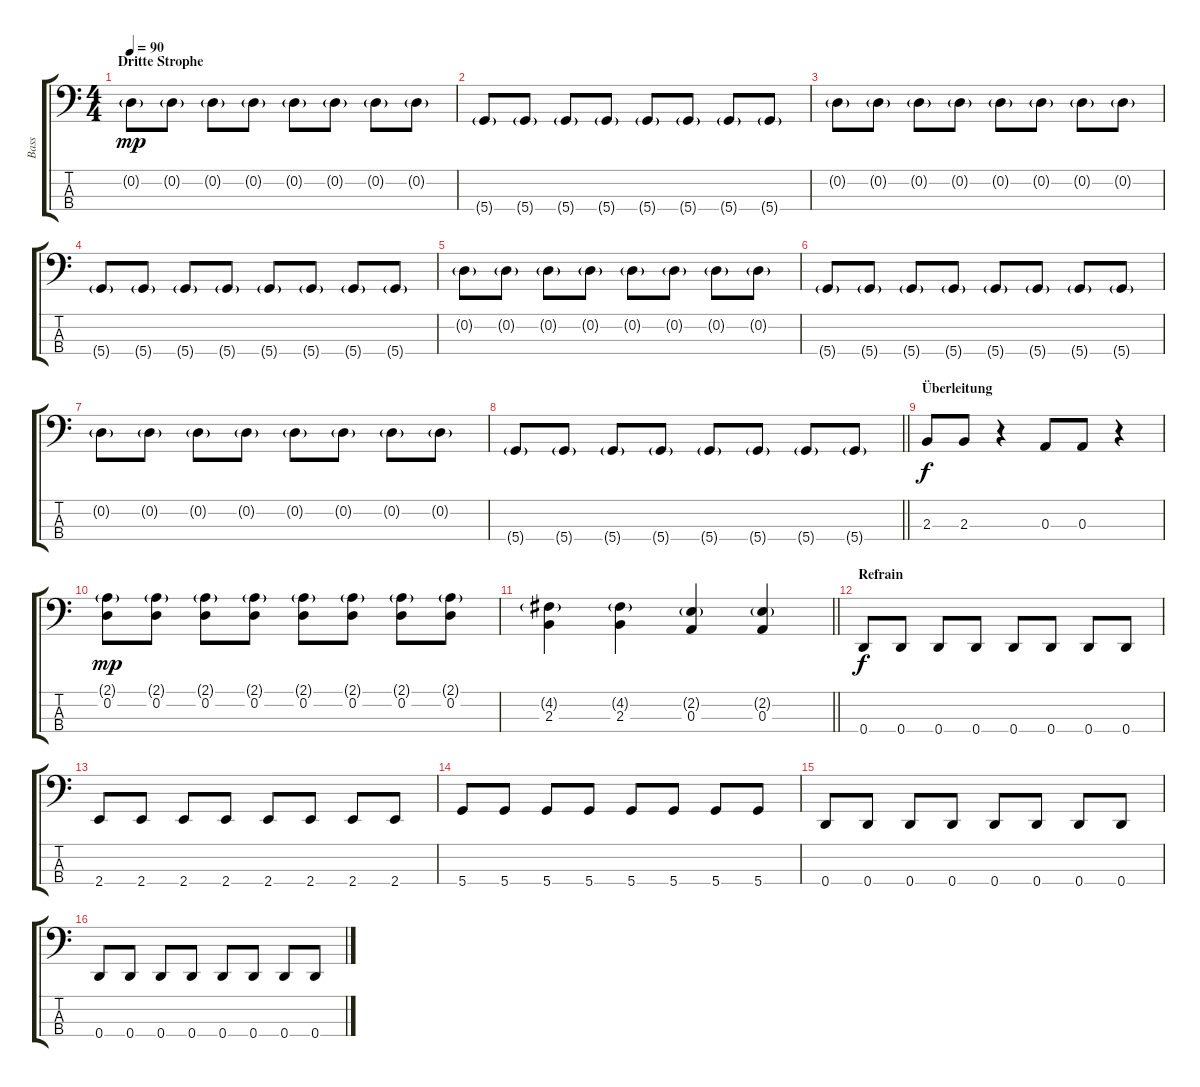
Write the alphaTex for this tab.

\track ("Bass" "Bass") {instrument electricbassfinger}
\staff {score tabs}
\tuning (G2 D2 A1 D1) {hide}
\ts (4 4)
\section ("" "Dritte Strophe")
\tempo 90
\clef f4
\ks c
0.2{g}.8{dy mp} 0.2{g}.8 0.2{g}.8 0.2{g}.8 0.2{g}.8 0.2{g}.8 0.2{g}.8 0.2{g}.8 |
5.4{g}.8 5.4{g}.8 5.4{g}.8 5.4{g}.8 5.4{g}.8 5.4{g}.8 5.4{g}.8 5.4{g}.8 |
0.2{g}.8 0.2{g}.8 0.2{g}.8 0.2{g}.8 0.2{g}.8 0.2{g}.8 0.2{g}.8 0.2{g}.8 |
5.4{g}.8 5.4{g}.8 5.4{g}.8 5.4{g}.8 5.4{g}.8 5.4{g}.8 5.4{g}.8 5.4{g}.8 |
0.2{g}.8 0.2{g}.8 0.2{g}.8 0.2{g}.8 0.2{g}.8 0.2{g}.8 0.2{g}.8 0.2{g}.8 |
5.4{g}.8 5.4{g}.8 5.4{g}.8 5.4{g}.8 5.4{g}.8 5.4{g}.8 5.4{g}.8 5.4{g}.8 |
0.2{g}.8 0.2{g}.8 0.2{g}.8 0.2{g}.8 0.2{g}.8 0.2{g}.8 0.2{g}.8 0.2{g}.8 |
\barLineRight lightlight
5.4{g}.8 5.4{g}.8 5.4{g}.8 5.4{g}.8 5.4{g}.8 5.4{g}.8 5.4{g}.8 5.4{g}.8 |
\section ("" "Überleitung")
2.3.8{dy f} 2.3.8 r.4 0.3.8 0.3.8 r.4 |
(2.1{g} 0.2).8{dy mp} (2.1{g} 0.2).8 (2.1{g} 0.2).8 (2.1{g} 0.2).8 (2.1{g} 0.2).8 (2.1{g} 0.2).8 (2.1{g} 0.2).8 (2.1{g} 0.2).8 |
\barLineRight lightlight
(4.2{g} 2.3).4 (4.2{g} 2.3).4 (2.2{g} 0.3).4 (2.2{g} 0.3).4 |
\section ("" "Refrain")
0.4.8{dy f} 0.4.8 0.4.8 0.4.8 0.4.8 0.4.8 0.4.8 0.4.8 |
2.4.8 2.4.8 2.4.8 2.4.8 2.4.8 2.4.8 2.4.8 2.4.8 |
5.4.8 5.4.8 5.4.8 5.4.8 5.4.8 5.4.8 5.4.8 5.4.8 |
0.4.8 0.4.8 0.4.8 0.4.8 0.4.8 0.4.8 0.4.8 0.4.8 |
0.4.8 0.4.8 0.4.8 0.4.8 0.4.8 0.4.8 0.4.8 0.4.8
